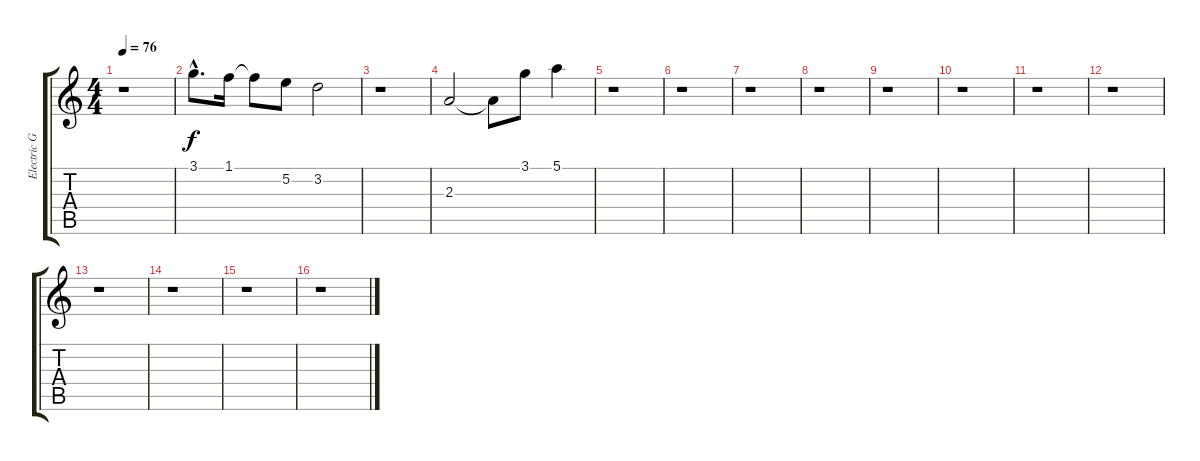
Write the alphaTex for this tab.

\track ("Electric Guitar (1)" "Electric G") {instrument distortionguitar}
\staff {score tabs}
\tuning (E4 B3 G3 D3 A2 E2) {hide}
\ts (4 4)
\tempo 76
\clef g2
\ks c
r.1{dy f instrument distortionguitar} |
3.1{hac}.8{d} 1.1.16 1.1{t}.8 5.2.8 3.2.2 |
r.1 |
2.3.2 2.3{t}.8 3.1.8 5.1.4 |
r.1 |
r.1 |
r.1 |
r.1 |
r.1 |
r.1 |
r.1 |
r.1 |
r.1 |
r.1 |
r.1 |
r.1
